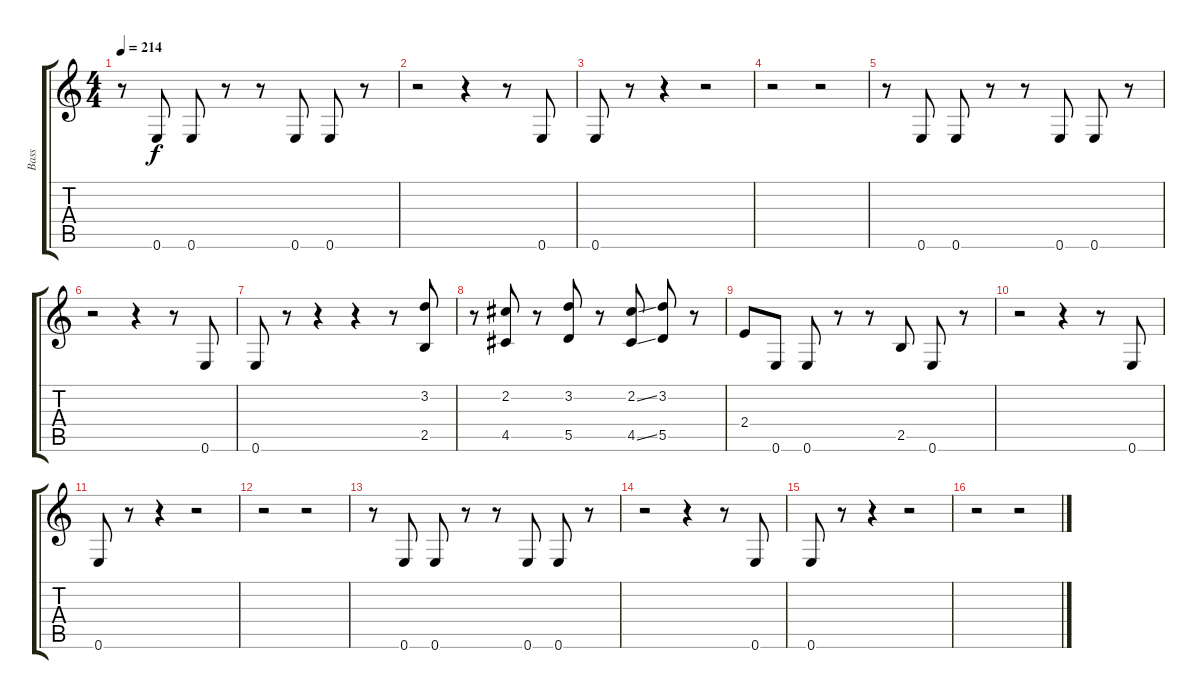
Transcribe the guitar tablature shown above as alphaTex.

\track ("Bass" "Bass") {instrument electricbasspick}
\staff {score tabs}
\tuning (E4 B3 G3 D3 A2 E2) {hide}
\ts (4 4)
\tempo 214
\clef g2
\ks c
r.8{dy f} 0.6.8 0.6.8 r.8 r.8 0.6.8 0.6.8 r.8 |
r.2 r.4 r.8 0.6.8 |
0.6.8 r.8 r.4 r.2 |
r.2 r.2 |
r.8 0.6.8 0.6.8 r.8 r.8 0.6.8 0.6.8 r.8 |
r.2 r.4 r.8 0.6.8 |
0.6.8 r.8 r.4 r.4 r.8 (3.2 2.5).8 |
r.8 (2.2 4.5).8 r.8 (3.2 5.5).8 r.8 (2.2{ss} 4.5{ss}).8 (3.2 5.5).8 r.8 |
2.4.8 0.6.8 0.6.8 r.8 r.8 2.5.8 0.6.8 r.8 |
r.2 r.4 r.8 0.6.8 |
0.6.8 r.8 r.4 r.2 |
r.2 r.2 |
r.8 0.6.8 0.6.8 r.8 r.8 0.6.8 0.6.8 r.8 |
r.2 r.4 r.8 0.6.8 |
0.6.8 r.8 r.4 r.2 |
r.2 r.2
